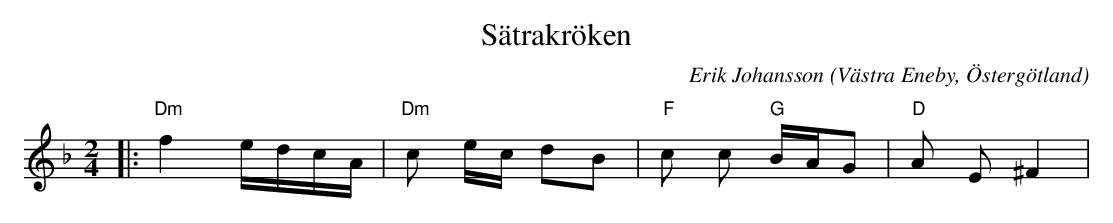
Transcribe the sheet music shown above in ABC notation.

X:1
T:Sätrakröken
C:Erik Johansson
O:Västra Eneby, Östergötland
Q:80
M:2/4
L:1/8
K:Dm
|:"Dm"f2 e/d/c/A/ |"Dm"c e/c/ dB| "F" c c "G" B/A/G | "D" A E ^F2 |
